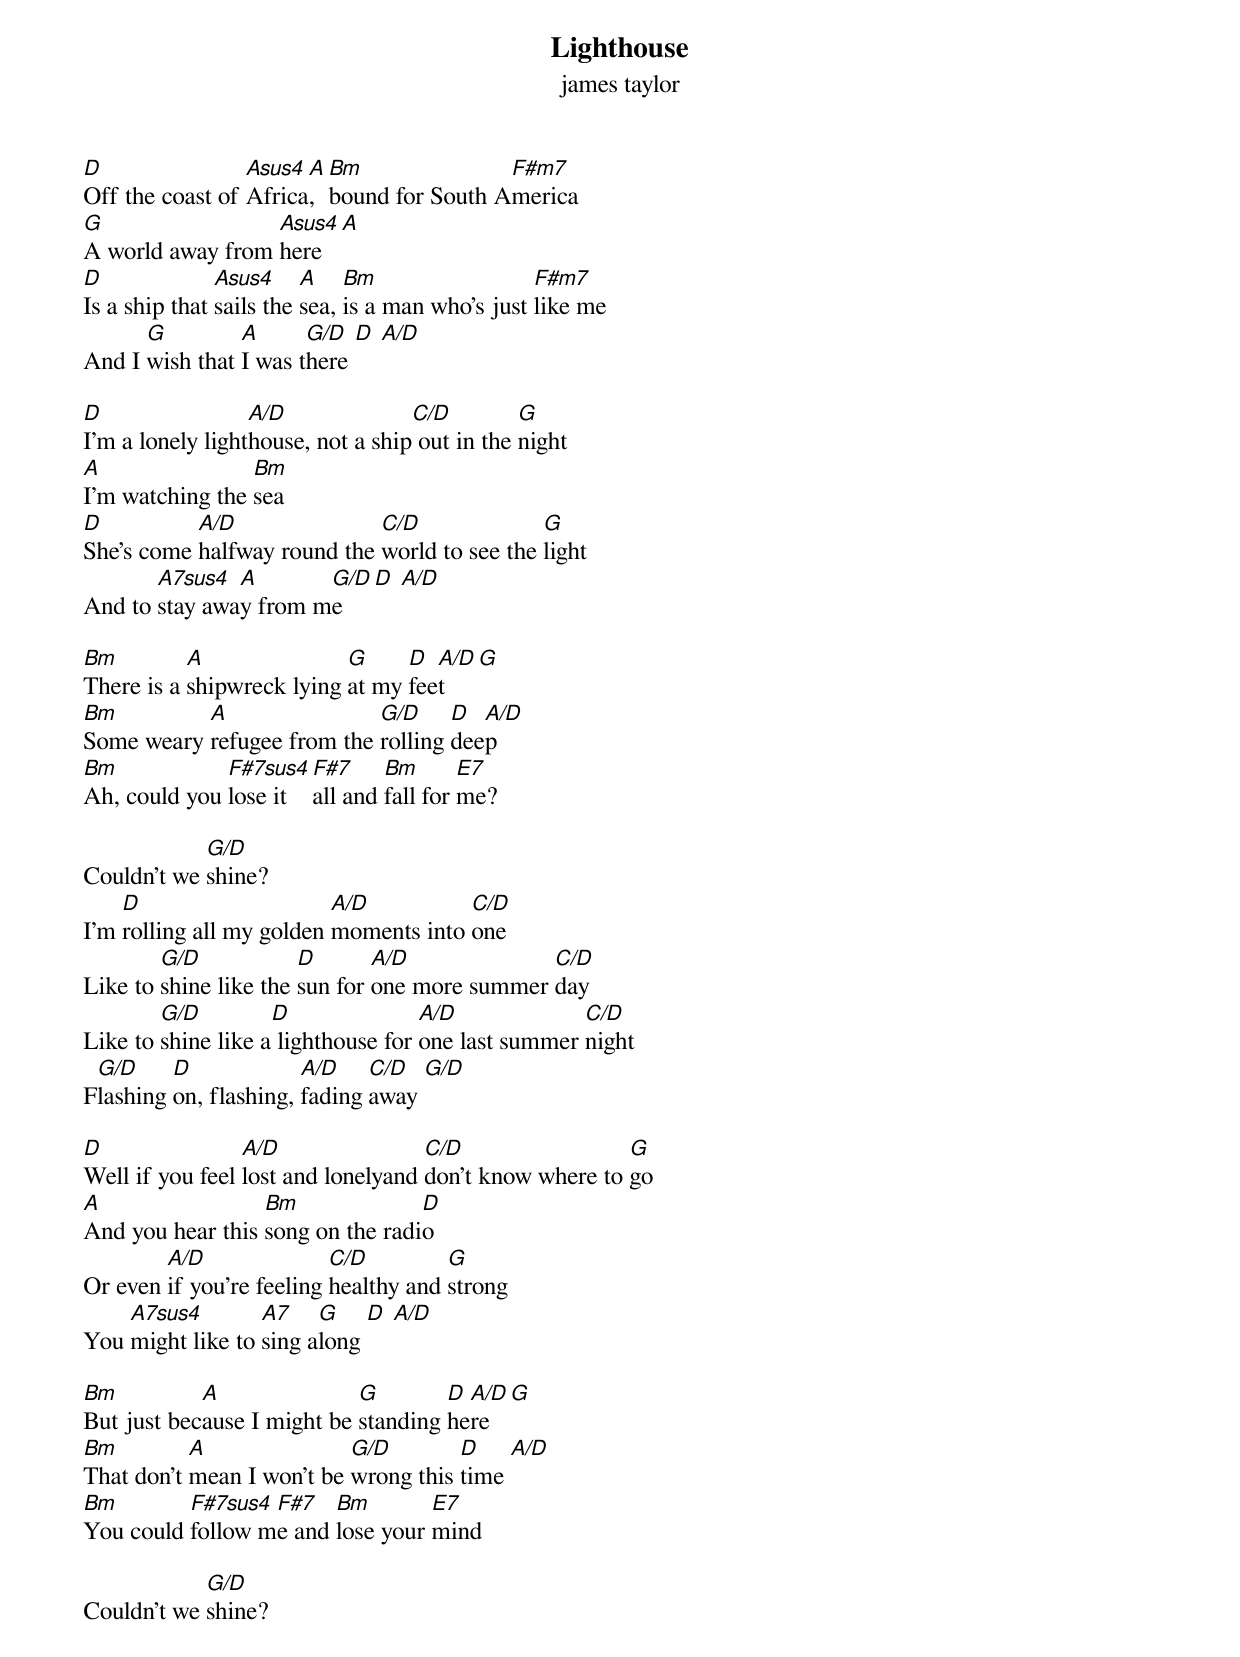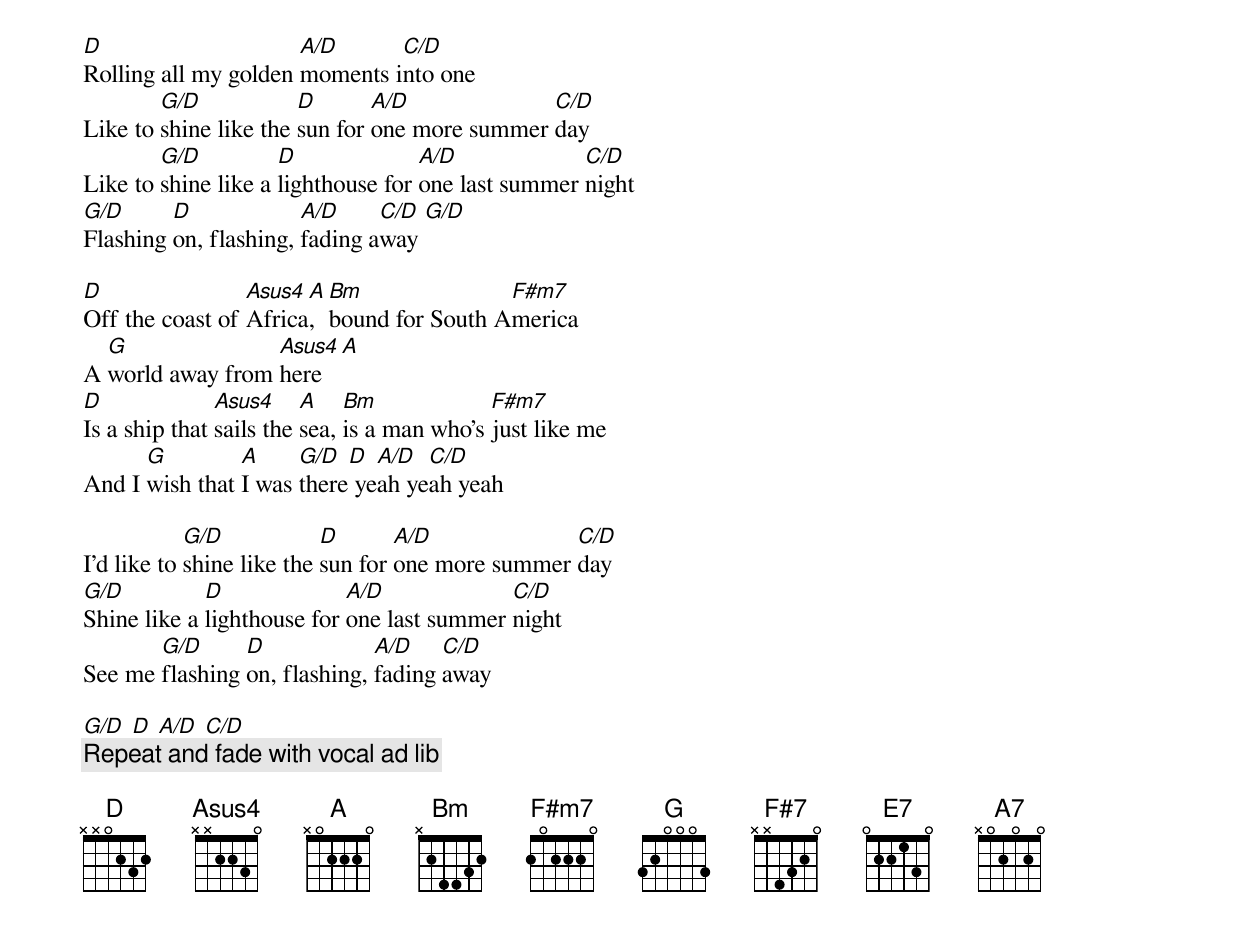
{title: Lighthouse}
{subtitle: james taylor}

[D]Off the coast of [Asus4]Africa[A], [Bm]bound for South A[F#m7]merica
[G]A world away from [Asus4]here [A]
[D]Is a ship that [Asus4]sails the [A]sea, [Bm]is a man who's just [F#m7]like me
And I [G]wish that [A]I was t[G/D]here [D] [A/D]

[D]I'm a lonely light[A/D]house, not a ship[C/D] out in the [G]night
[A]I'm watching the [Bm]sea
[D]She's come [A/D]halfway round the [C/D]world to see the [G]light
And to [A7sus4]stay awa[A]y from m[G/D]e [D] [A/D]

[Bm]There is a [A]shipwreck lying [G]at my [D]fee[A/D]t [G]
[Bm]Some weary [A]refugee from the [G/D]rolling [D]dee[A/D]p
[Bm]Ah, could you [F#7sus4]lose it [F#7]all and [Bm]fall for [E7]me?

Couldn't we [G/D]shine?
I'm [D]rolling all my golden [A/D]moments into [C/D]one
Like to [G/D]shine like the [D]sun for [A/D]one more summer [C/D]day
Like to [G/D]shine like a[D] lighthouse for [A/D]one last summer [C/D]night
F[G/D]lashing [D]on, flashing, [A/D]fading [C/D]away [G/D]

[D]Well if you feel [A/D]lost and lonelyand [C/D]don't know where to [G]go
[A]And you hear this [Bm]song on the radi[D]o
Or even [A/D]if you're feeling [C/D]healthy and [G]strong
You [A7sus4]might like to [A7]sing a[G]long [D] [A/D]

[Bm]But just bec[A]ause I might be [G]standing [D]he[A/D]re [G]
[Bm]That don't [A]mean I won't be [G/D]wrong this [D]time [A/D]
[Bm]You could [F#7sus4]follow m[F#7]e and [Bm]lose your [E7]mind

Couldn't we [G/D]shine?
[D]Rolling all my golden [A/D]moments i[C/D]nto one
Like to [G/D]shine like the [D]sun for [A/D]one more summer [C/D]day
Like to [G/D]shine like a [D]lighthouse for [A/D]one last summer [C/D]night
[G/D]Flashing [D]on, flashing, [A/D]fading a[C/D]way [G/D]

[D]Off the coast of [Asus4]Africa[A], [Bm]bound for South A[F#m7]merica
A [G]world away from [Asus4]here [A]
[D]Is a ship that [Asus4]sails the [A]sea, [Bm]is a man who's [F#m7]just like me
And I [G]wish that [A]I was [G/D]there[D] ye[A/D]ah ye[C/D]ah yeah

I'd like to [G/D]shine like the [D]sun for [A/D]one more summer [C/D]day
[G/D]Shine like a [D]lighthouse for [A/D]one last summer [C/D]night
See me [G/D]flashing [D]on, flashing, [A/D]fading [C/D]away

[G/D] [D] [A/D] [C/D]
{c:Repeat and fade with vocal ad lib}

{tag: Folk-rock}
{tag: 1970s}
